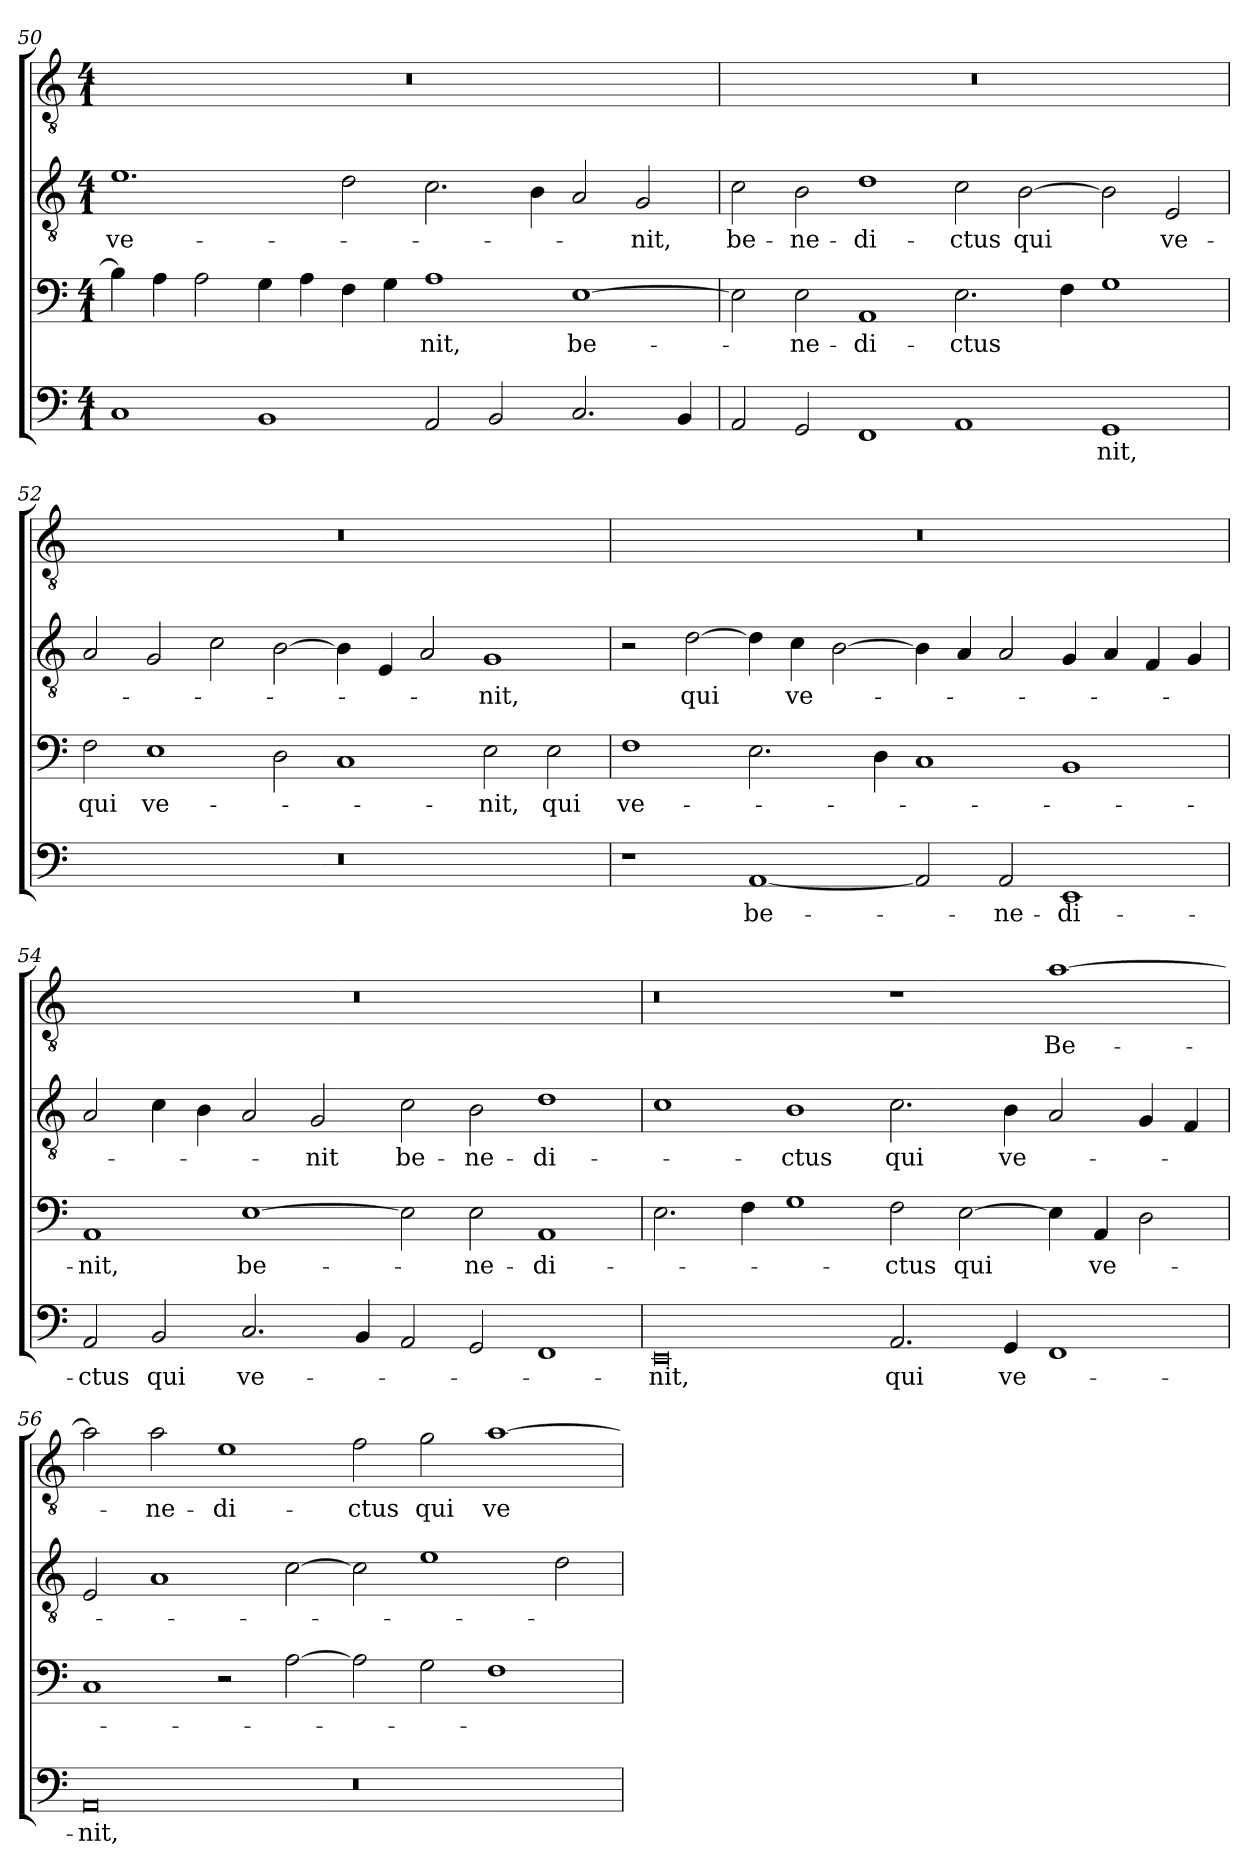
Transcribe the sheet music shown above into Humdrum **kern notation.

**kern	**text	**kern	**text	**kern	**text	**kern	**text
*part4	*part4	*part3	*part3	*part2	*part2	*part1	*part1
*staff4	*staff4	*staff3	*staff3	*staff2	*staff2	*staff1	*staff1
*clefF4	*	*clefF4	*	*clefGv2	*	*clefGv2	*
*k[]	*	*k[]	*	*k[]	*	*k[]	*
*C:	*	*C:	*	*C:	*	*C:	*
*M4/1	*	*M4/1	*	*M4/1	*	*M4/1	*
=50	=50	=50	=50	=50	=50	=50	=50
!	!	!	!	!	!LO:LY:b	!	!
1C	.	4B\]	.	1.e	ve-	00r	.
.	.	4A\	.	.	.	.	.
.	.	2A\	.	.	.	.	.
1BB	.	4G\	.	.	.	.	.
.	.	4A\	.	.	.	.	.
.	.	4F\	.	2d\	.	.	.
.	.	4G\	.	.	.	.	.
!	!	!	!LO:LY:b	!	!	!	!
2AA/	.	1A	-nit,	2.c\	.	.	.
2BB/	.	.	.	.	.	.	.
.	.	.	.	4B\	.	.	.
!	!	!	!LO:LY:b	!	!	!	!
2.C/	.	[1E	be-	2A/	.	.	.
!	!	!	!	!	!LO:LY:b	!	!
.	.	.	.	2G/	-nit,	.	.
4BB/	.	.	.	.	.	.	.
=51	=51	=51	=51	=51	=51	=51	=51
!	!	!	!	!	!LO:LY:b	!	!
2AA/	.	2E\]	.	2c\	be-	00r	.
!	!	!	!LO:LY:b	!	!LO:LY:b	!	!
2GG/	.	2E\	-ne-	2B\	-ne-	.	.
!	!	!	!LO:LY:b	!	!LO:LY:b	!	!
1FF	.	1AA	-di-	1d	-di-	.	.
!	!	!	!LO:LY:b	!	!LO:LY:b	!	!
1AA	.	2.E\	-ctus	2c\	-ctus	.	.
!	!	!	!	!	!LO:LY:b	!	!
.	.	.	.	[2B\	qui	.	.
.	.	4F\	.	.	.	.	.
!	!LO:LY:b	!	!	!	!	!	!
1GG	-nit,	1G	.	2B\]	.	.	.
!	!	!	!	!	!LO:LY:b	!	!
.	.	.	.	2E/	ve-	.	.
=52	=52	=52	=52	=52	=52	=52	=52
!	!	!	!LO:LY:b	!	!	!	!
00r	.	2F\	qui	2A/	.	00r	.
!	!	!	!LO:LY:b	!	!	!	!
.	.	1E	ve-	2G/	.	.	.
.	.	.	.	2c\	.	.	.
.	.	2D\	.	[2B\	.	.	.
.	.	1C	.	4B\]	.	.	.
.	.	.	.	4E/	.	.	.
.	.	.	.	2A/	.	.	.
!	!	!	!LO:LY:b	!	!LO:LY:b	!	!
.	.	2E\	-nit,	1G	-nit,	.	.
!	!	!	!LO:LY:b	!	!	!	!
.	.	2E\	qui	.	.	.	.
!!LO:LB:g=z
=53	=53	=53	=53	=53	=53	=53	=53
!	!	!	!LO:LY:b	!	!	!	!
1r	.	1F	ve-	2r	.	00r	.
!	!	!	!	!	!LO:LY:b	!	!
.	.	.	.	[2d\	qui	.	.
!	!LO:LY:b	!	!	!	!	!	!
[1AA	be-	2.E\	.	4d\]	.	.	.
!	!	!	!	!	!LO:LY:b	!	!
.	.	.	.	4c\	ve-	.	.
.	.	.	.	[2B\	.	.	.
.	.	4D\	.	.	.	.	.
2AA/]	.	1C	.	4B\]	.	.	.
.	.	.	.	4A/	.	.	.
!	!LO:LY:b	!	!	!	!	!	!
2AA/	-ne-	.	.	2A/	.	.	.
!	!LO:LY:b	!	!	!	!	!	!
1EE	-di-	1BB	.	4G/	.	.	.
.	.	.	.	4A/	.	.	.
.	.	.	.	4F/	.	.	.
.	.	.	.	4G/	.	.	.
=54	=54	=54	=54	=54	=54	=54	=54
!	!LO:LY:b	!	!LO:LY:b	!	!	!	!
2AA/	-ctus	1AA	-nit,	2A/	.	00r	.
!	!LO:LY:b	!	!	!	!	!	!
2BB/	qui	.	.	4c\	.	.	.
.	.	.	.	4B\	.	.	.
!	!LO:LY:b	!	!LO:LY:b	!	!	!	!
2.C/	ve-	[1E	be-	2A/	.	.	.
!	!	!	!	!	!LO:LY:b	!	!
.	.	.	.	2G/	-nit	.	.
4BB/	.	.	.	.	.	.	.
!	!	!	!	!	!LO:LY:b	!	!
2AA/	.	2E\]	.	2c\	be-	.	.
!	!	!	!LO:LY:b	!	!LO:LY:b	!	!
2GG/	.	2E\	-ne-	2B\	-ne-	.	.
!	!	!	!LO:LY:b	!	!LO:LY:b	!	!
1FF	.	1AA	-di-	1d	-di-	.	.
=55	=55	=55	=55	=55	=55	=55	=55
!	!LO:LY:b	!	!	!	!	!	!
0EE	-nit,	2.E\	.	1c	.	0r	.
.	.	4F\	.	.	.	.	.
!	!	!	!	!	!LO:LY:b	!	!
.	.	1G	.	1B	-ctus	.	.
!	!LO:LY:b	!	!LO:LY:b	!	!LO:LY:b	!	!
2.AA/	qui	2F\	-ctus	2.c\	qui	1r	.
!	!	!	!LO:LY:b	!	!	!	!
.	.	[2E\	qui	.	.	.	.
!	!LO:LY:b	!	!	!	!LO:LY:b	!	!
4GG/	ve-	.	.	4B\	ve-	.	.
!	!	!	!	!	!	!	!LO:LY:b
1FF	.	4E\]	.	2A/	.	[1a	Be-
!	!	!	!LO:LY:b	!	!	!	!
.	.	4AA/	ve-	.	.	.	.
.	.	2D\	.	4G/	.	.	.
.	.	.	.	4F/	.	.	.
=56	=56	=56	=56	=56	=56	=56	=56
!	!LO:LY:b	!	!	!	!	!	!
0AA	-nit,	1C	.	2E/	.	2a\]	.
!	!	!	!	!	!	!	!LO:LY:b
.	.	.	.	1A	.	2a\	-ne-
!	!	!	!	!	!	!	!LO:LY:b
.	.	2r	.	.	.	1e	-di-
.	.	[2A\	.	[2c\	.	.	.
!	!	!	!	!	!	!	!LO:LY:b
0r	.	2A\]	.	2c\]	.	2f\	-ctus
!	!	!	!	!	!	!	!LO:LY:b
.	.	2G\	.	1e	.	2g\	qui
!	!	!	!	!	!	!	!LO:LY:b
.	.	1F	.	.	.	[1a	ve-
.	.	.	.	2d\	.	.	.
=	=	=	=	=	=	=	=
*-	*-	*-	*-	*-	*-	*-	*-
